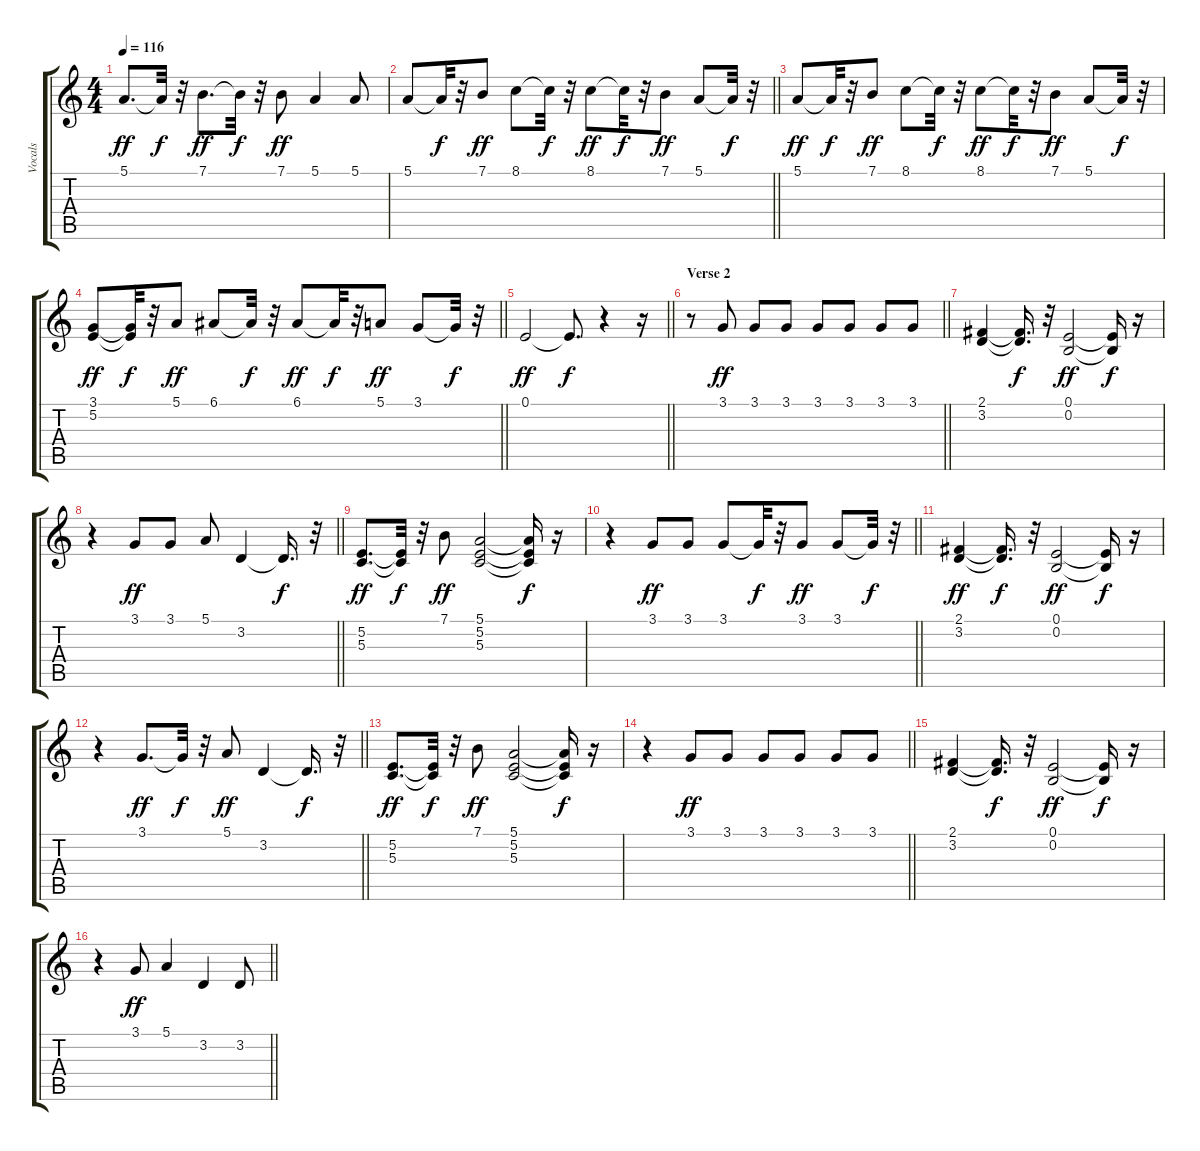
\track ("Vocals" "Vocals") {instrument trombone}
\staff {score tabs}
\tuning (E4 B3 G3 D3 A2 E2) {hide}
\ts (4 4)
\tempo 116
\clef g2
\ks c
5.1.8{d dy ff} 5.1{t}.32{dy f} r.32 7.1.8{d dy ff} 7.1{t}.32{dy f} r.32 7.1.8{dy ff} 5.1.4 5.1.8 |
\barLineRight lightlight
5.1.8 5.1{t}.32{dy f} r.32 7.1.8{dy ff} 8.1.8 8.1{t}.32{dy f} r.32 8.1.8{dy ff} 8.1{t}.32{dy f} r.32 7.1.8{dy ff} 5.1.8 5.1{t}.32{dy f} r.32 |
5.1.8{dy ff} 5.1{t}.32{dy f} r.32 7.1.8{dy ff} 8.1.8 8.1{t}.32{dy f} r.32 8.1.8{dy ff} 8.1{t}.32{dy f} r.32 7.1.8{dy ff} 5.1.8 5.1{t}.32{dy f} r.32 |
\barLineRight lightlight
(3.1 5.2).8{dy ff} (3.1{t} 5.2{t}).32{dy f} r.32 5.1.8{dy ff} 6.1.8 6.1{t}.32{dy f} r.32 6.1.8{dy ff} 6.1{t}.32{dy f} r.32 5.1.8{dy ff} 3.1.8 3.1{t}.32{dy f} r.32 |
\barLineRight lightlight
0.1.2{dy ff} 0.1{t}.8{d dy f} r.4 r.16 |
\section ("" "Verse 2")
\barLineRight lightlight
r.8 3.1.8{dy ff} 3.1.8 3.1.8 3.1.8 3.1.8 3.1.8 3.1.8 |
(2.1 3.2).4 (2.1{t} 3.2{t}).16{d dy f} r.32 (0.1 0.2).2{dy ff} (0.1{t} 0.2{t}).16{dy f} r.16 |
\barLineRight lightlight
r.4 3.1.8{dy ff} 3.1.8 5.1.8 3.2.4 3.2{t}.16{d dy f} r.32 |
(5.2 5.3).8{d dy ff} (5.2{t} 5.3{t}).32{dy f} r.32 7.1.8{dy ff} (5.1 5.2 5.3).2 (5.1{t} 5.2{t} 5.3{t}).16{dy f} r.16 |
\barLineRight lightlight
r.4 3.1.8{dy ff} 3.1.8 3.1.8 3.1{t}.32{dy f} r.32 3.1.8{dy ff} 3.1.8 3.1{t}.32{dy f} r.32 |
(2.1 3.2).4{dy ff} (2.1{t} 3.2{t}).16{d dy f} r.32 (0.1 0.2).2{dy ff} (0.1{t} 0.2{t}).16{dy f} r.16 |
\barLineRight lightlight
r.4 3.1.8{d dy ff} 3.1{t}.32{dy f} r.32 5.1.8{dy ff} 3.2.4 3.2{t}.16{d dy f} r.32 |
(5.2 5.3).8{d dy ff} (5.2{t} 5.3{t}).32{dy f} r.32 7.1.8{dy ff} (5.1 5.2 5.3).2 (5.1{t} 5.2{t} 5.3{t}).16{dy f} r.16 |
\barLineRight lightlight
r.4 3.1.8{dy ff} 3.1.8 3.1.8 3.1.8 3.1.8 3.1.8 |
(2.1 3.2).4 (2.1{t} 3.2{t}).16{d dy f} r.32 (0.1 0.2).2{dy ff} (0.1{t} 0.2{t}).16{dy f} r.16 |
\barLineRight lightlight
r.4 3.1.8{dy ff} 5.1.4 3.2.4 3.2.8
